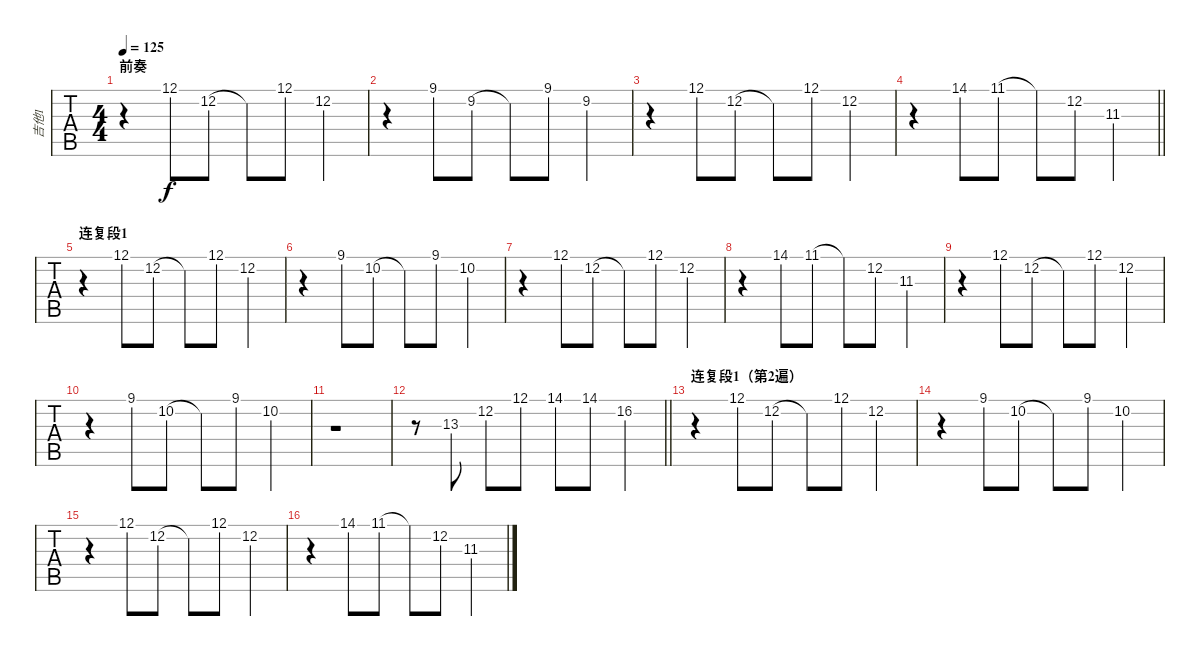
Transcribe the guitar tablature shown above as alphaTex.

\track ("吉他1" "吉他1") {instrument fx4atmosphere}
\staff {tabs}
\tuning (E4 B3 G3 D3 A2 E2) {hide}
\ts (4 4)
\section ("" "前奏")
\tempo 125
\clef g2
\ks e
r.4{dy f instrument fx4atmosphere} 12.1.8 12.2.8 12.2{t}.8 12.1.8 12.2.4 |
r.4 9.1.8 9.2.8 9.2{t}.8 9.1.8 9.2.4 |
r.4 12.1.8 12.2.8 12.2{t}.8 12.1.8 12.2.4 |
\barLineRight lightlight
r.4 14.1.8 11.1.8 11.1{t}.8 12.2.8 11.3.4 |
\section ("" "连复段1")
r.4 12.1.8 12.2.8 12.2{t}.8 12.1.8 12.2.4 |
r.4 9.1.8 10.2.8 10.2{t}.8 9.1.8 10.2.4 |
r.4 12.1.8 12.2.8 12.2{t}.8 12.1.8 12.2.4 |
r.4 14.1.8 11.1.8 11.1{t}.8 12.2.8 11.3.4 |
r.4 12.1.8 12.2.8 12.2{t}.8 12.1.8 12.2.4 |
r.4 9.1.8 10.2.8 10.2{t}.8 9.1.8 10.2.4 |
r.1 |
\barLineRight lightlight
r.8 13.3.8 12.2.8 12.1.8 14.1.8 14.1.8 16.2.4 |
\section ("" "连复段1（第2遍）")
r.4 12.1.8 12.2.8 12.2{t}.8 12.1.8 12.2.4 |
r.4 9.1.8 10.2.8 10.2{t}.8 9.1.8 10.2.4 |
r.4 12.1.8 12.2.8 12.2{t}.8 12.1.8 12.2.4 |
r.4 14.1.8 11.1.8 11.1{t}.8 12.2.8 11.3.4
